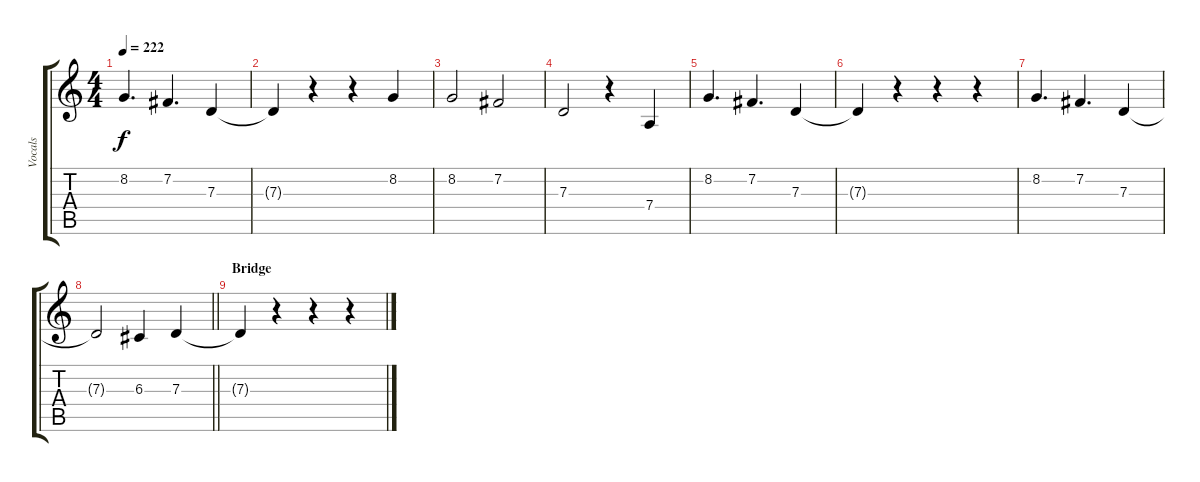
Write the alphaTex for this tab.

\track ("Vocals" "Vocals") {instrument altosax}
\staff {score tabs}
\tuning (E4 B3 G3 D3 A2 E2) {hide}
\ts (4 4)
\tempo 222
\clef g2
\ks c
8.2.4{d dy f} 7.2.4{d} 7.3.4 |
7.3{t}.4 r.4 r.4 8.2.4 |
8.2.2 7.2.2 |
7.3.2 r.4 7.4.4 |
8.2.4{d} 7.2.4{d} 7.3.4 |
7.3{t}.4 r.4 r.4 r.4 |
8.2.4{d} 7.2.4{d} 7.3.4 |
\barLineRight lightlight
7.3{t}.2 6.3.4 7.3.4 |
\section ("" "Bridge")
7.3{t}.4 r.4 r.4 r.4
